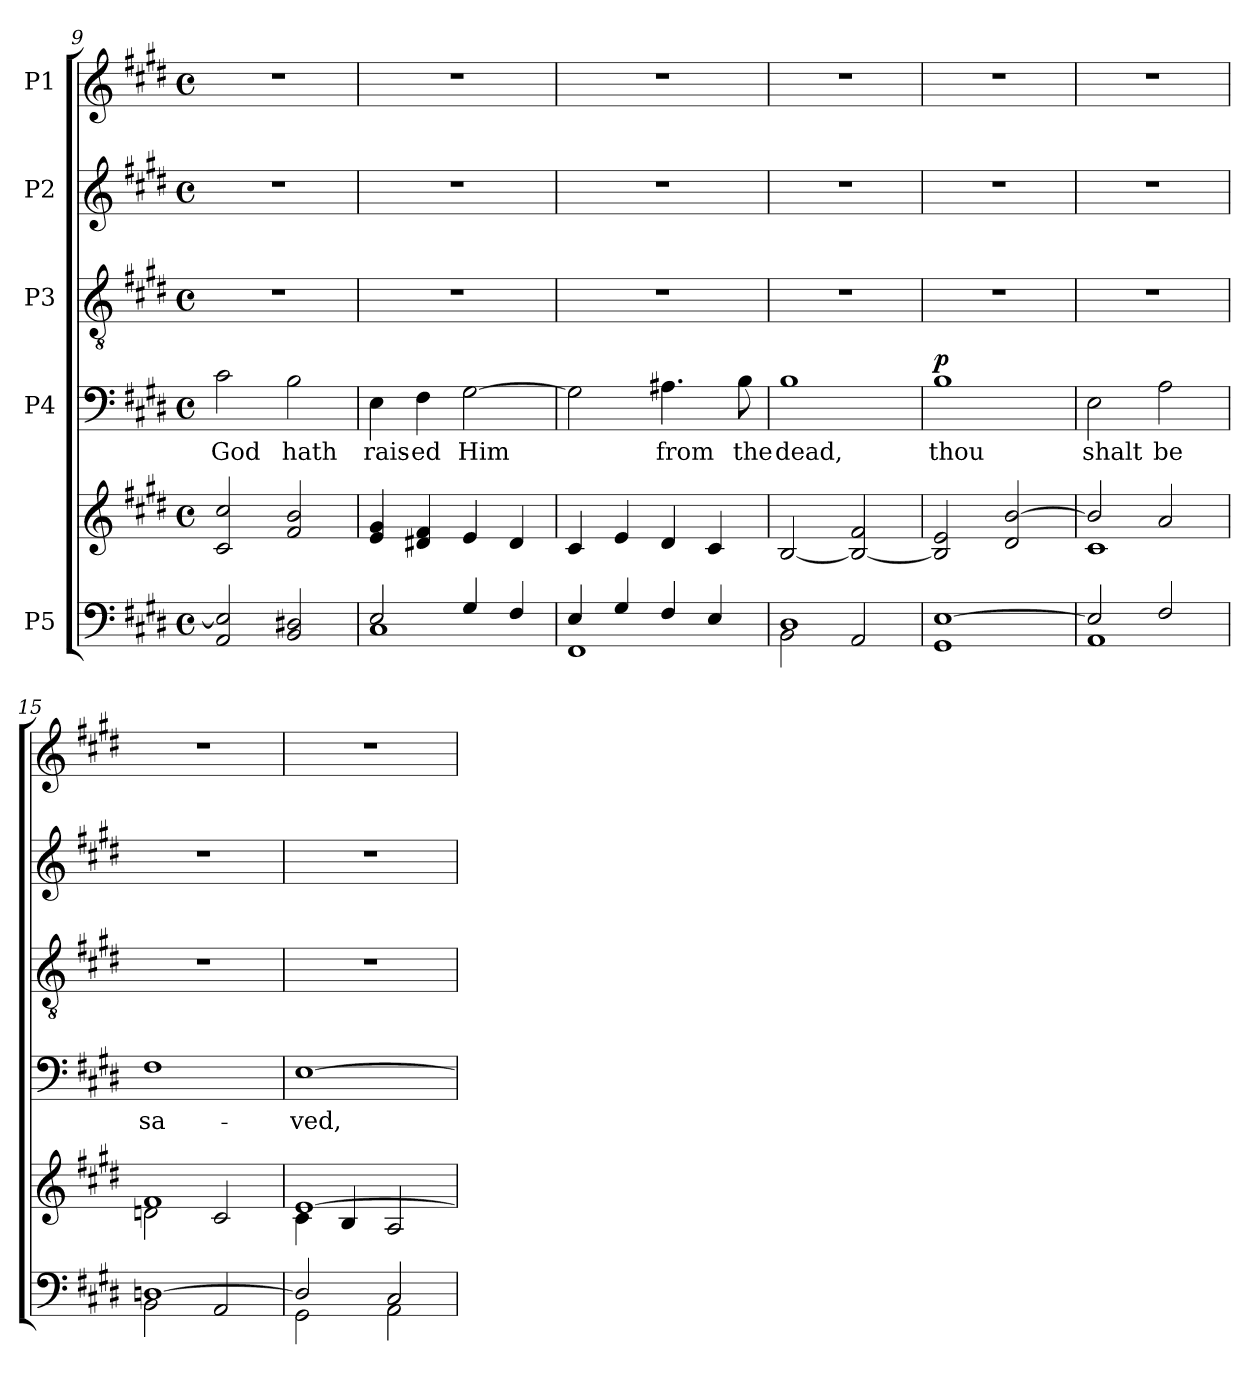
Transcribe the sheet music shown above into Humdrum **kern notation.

**kern	**kern	**kern	**text	**dynam	**kern	**kern	**kern
*part5	*part5	*part4	*part4	*part4	*part3	*part2	*part1
*staff6	*staff5	*staff4	*staff4	*staff4	*staff3	*staff2	*staff1
*I"P5	*	*I"P4	*	*	*I"P3	*I"P2	*I"P1
*clefF4	*clefG2	*clefF4	*	*	*clefGv2	*clefG2	*clefG2
*	*	*	*	*	*ITrd7c12	*	*
*k[f#c#g#d#]	*k[f#c#g#d#]	*k[f#c#g#d#]	*	*	*k[f#c#g#d#]	*k[f#c#g#d#]	*k[f#c#g#d#]
*E:	*E:	*E:	*	*	*E:	*E:	*E:
*M4/4	*M4/4	*M4/4	*	*	*M4/4	*M4/4	*M4/4
*met(c)	*met(c)	*met(c)	*	*	*met(c)	*met(c)	*met(c)
=9	=9	=9	=9	=9	=9	=9	=9
!	!	!	!LO:LY:b:color=#000000	!	!	!	!
2AAi/ 2Ei]	2c#i/ 2cc#i	2c#i\	God	.	1r	1r	1r
!	!	!	!LO:LY:b:color=#000000	!	!	!	!
2BBi/ 2D#Xi	2f#i/ 2bi	2Bi\	hath	.	.	.	.
=10	=10	=10	=10	=10	=10	=10	=10
*^	*	*	*	*	*	*	*
!	!	!	!	!LO:LY:b:color=#000000	!	!	!	!
2Ei/	1C#i	4ei/ 4g#i	4Ei\	rais-	.	1r	1r	1r
!	!	!	!	!LO:LY:b:color=#000000	!	!	!	!
.	.	4d#Xi/ 4f#i	4F#i\	-ed	.	.	.	.
!	!	!	!	!LO:LY:b:color=#000000	!	!	!	!
4G#i/	.	4ei/	[2G#i\	Him	.	.	.	.
4F#i/	.	4d#i/	.	.	.	.	.	.
=11	=11	=11	=11	=11	=11	=11	=11	=11
4Ei/	1FF#i	4c#i/	2G#i\]	.	.	1r	1r	1r
4G#i/	.	4ei/	.	.	.	.	.	.
!	!	!	!	!LO:LY:b:color=#000000	!	!	!	!
4F#i/	.	4d#i/	4.A#Xi\	from	.	.	.	.
4Ei/	.	4c#i/	.	.	.	.	.	.
!	!	!	!	!LO:LY:b:color=#000000	!	!	!	!
.	.	.	8Bi\	the	.	.	.	.
=12	=12	=12	=12	=12	=12	=12	=12	=12
!	!	!	!	!LO:LY:b:color=#000000	!	!	!	!
1D#i	2BBi\	[2Bi/	1Bi	dead,	.	1r	1r	1r
.	2AAi/	2Bi/_ 2f#i	.	.	.	.	.	.
*v	*v	*	*	*	*	*	*	*
=13	=13	=13	=13	=13	=13	=13	=13
*^	*	*	*	*	*	*	*
!	!	!	!	!LO:LY:b:color=#000000	!	!	!	!
*v	*v	*	*	*	*	*	*	*
1GG#i [1Ei	2Bi/] 2ei	1Bi	thou	p	1r	1r	1r
.	2d#i/ [2bi	.	.	.	.	.	.
=14	=14	=14	=14	=14	=14	=14	=14
*^	*^	*	*	*	*	*	*
!	!	!	!	!	!LO:LY:b:color=#000000	!	!	!	!
2Ei/]	1AAi	2bi/]	1c#i	2Ei\	shalt	.	1r	1r	1r
!	!	!	!	!	!LO:LY:b:color=#000000	!	!	!	!
2F#i/	.	2ai/	.	2Ai\	be	.	.	.	.
=15	=15	=15	=15	=15	=15	=15	=15	=15	=15
!	!	!	!	!	!LO:LY:b:color=#000000	!	!	!	!
[1Dni	2BBi\	1f#i	2dni\	1F#i	sa-	.	1r	1r	1r
.	2AAi/	.	2c#i/	.	.	.	.	.	.
!!LO:LB:g=z
=16	=16	=16	=16	=16	=16	=16	=16	=16	=16
!	!	!	!	!	!LO:LY:b:color=#000000	!	!	!	!
2Di/]	2GG#i\	[1ei	4c#i\	[1Ei	-ved,	.	1r	1r	1r
.	.	.	4Bi/	.	.	.	.	.	.
2C#i/	2AAi\	.	2Ai/	.	.	.	.	.	.
*v	*v	*	*	*	*	*	*	*	*
*	*v	*v	*	*	*	*	*	*
=	=	=	=	=	=	=	=
*-	*-	*-	*-	*-	*-	*-	*-
